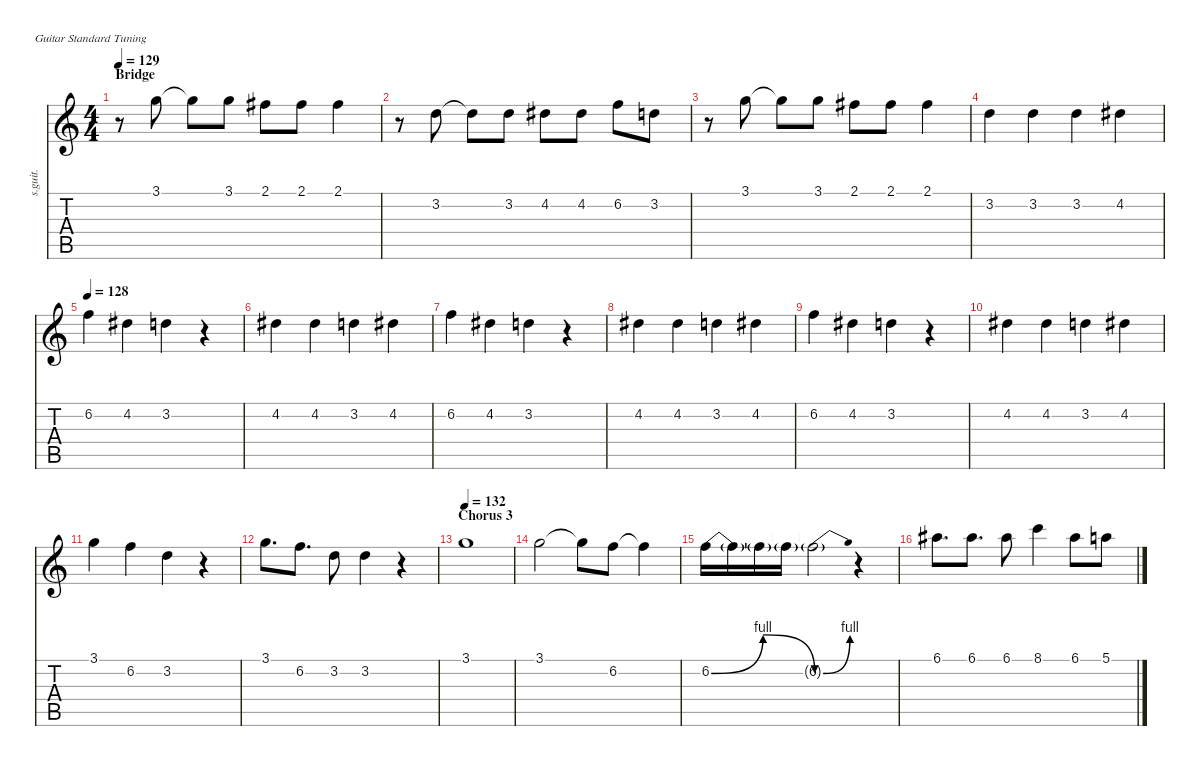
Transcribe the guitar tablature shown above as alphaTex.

\defaultSystemsLayout 4
\hideDynamics
\bracketExtendMode nobrackets
\track ("Serj Tankian | Vocals" "s.guit.") {instrument violin}
\staff {score tabs}
\tuning (E4 B3 G3 D3 A2 E2)
\displaytranspose 12
\ts (4 4)
\section ("" "Bridge")
\tempo 129
\clef g2
\ks c
r.8{dy f} 3.1.8{lyrics (0 "") lyrics (1 "") lyrics (2 "") lyrics (3 "") lyrics (4 "")} 3.1{t}.8{lyrics (0 "") lyrics (1 "") lyrics (2 "") lyrics (3 "") lyrics (4 "")} 3.1.8{lyrics (0 "") lyrics (1 "") lyrics (2 "") lyrics (3 "") lyrics (4 "")} 2.1{acc #}.8{lyrics (0 "") lyrics (1 "") lyrics (2 "") lyrics (3 "") lyrics (4 "")} 2.1{acc #}.8{lyrics (0 "") lyrics (1 "") lyrics (2 "") lyrics (3 "") lyrics (4 "")} 2.1{acc #}.4{lyrics (0 "") lyrics (1 "") lyrics (2 "") lyrics (3 "") lyrics (4 "")} |
r.8 3.2.8{lyrics (0 "") lyrics (1 "") lyrics (2 "") lyrics (3 "") lyrics (4 "")} 3.2{t}.8{lyrics (0 "") lyrics (1 "") lyrics (2 "") lyrics (3 "") lyrics (4 "")} 3.2.8{lyrics (0 "") lyrics (1 "") lyrics (2 "") lyrics (3 "") lyrics (4 "")} 4.2{acc #}.8{lyrics (0 "") lyrics (1 "") lyrics (2 "") lyrics (3 "") lyrics (4 "")} 4.2{acc #}.8{lyrics (0 "") lyrics (1 "") lyrics (2 "") lyrics (3 "") lyrics (4 "")} 6.2.8{lyrics (0 "") lyrics (1 "") lyrics (2 "") lyrics (3 "") lyrics (4 "")} 3.2.8{lyrics (0 "") lyrics (1 "") lyrics (2 "") lyrics (3 "") lyrics (4 "")} |
r.8 3.1.8{lyrics (0 "") lyrics (1 "") lyrics (2 "") lyrics (3 "") lyrics (4 "")} 3.1{t}.8{lyrics (0 "") lyrics (1 "") lyrics (2 "") lyrics (3 "") lyrics (4 "")} 3.1.8{lyrics (0 "") lyrics (1 "") lyrics (2 "") lyrics (3 "") lyrics (4 "")} 2.1{acc #}.8{lyrics (0 "") lyrics (1 "") lyrics (2 "") lyrics (3 "") lyrics (4 "")} 2.1{acc #}.8{lyrics (0 "") lyrics (1 "") lyrics (2 "") lyrics (3 "") lyrics (4 "")} 2.1{acc #}.4{lyrics (0 "") lyrics (1 "") lyrics (2 "") lyrics (3 "") lyrics (4 "")} |
3.2.4{lyrics (0 "") lyrics (1 "") lyrics (2 "") lyrics (3 "") lyrics (4 "")} 3.2.4{lyrics (0 "") lyrics (1 "") lyrics (2 "") lyrics (3 "") lyrics (4 "")} 3.2.4{lyrics (0 "") lyrics (1 "") lyrics (2 "") lyrics (3 "") lyrics (4 "")} 4.2{acc #}.4{lyrics (0 "") lyrics (1 "") lyrics (2 "") lyrics (3 "") lyrics (4 "")} |
\tempo 128
6.2.4{lyrics (0 "") lyrics (1 "") lyrics (2 "") lyrics (3 "") lyrics (4 "")} 4.2{acc #}.4{lyrics (0 "") lyrics (1 "") lyrics (2 "") lyrics (3 "") lyrics (4 "")} 3.2.4{lyrics (0 "") lyrics (1 "") lyrics (2 "") lyrics (3 "") lyrics (4 "")} r.4 |
4.2{acc #}.4{lyrics (0 "") lyrics (1 "") lyrics (2 "") lyrics (3 "") lyrics (4 "")} 4.2{acc #}.4{lyrics (0 "") lyrics (1 "") lyrics (2 "") lyrics (3 "") lyrics (4 "")} 3.2.4{lyrics (0 "") lyrics (1 "") lyrics (2 "") lyrics (3 "") lyrics (4 "")} 4.2{acc #}.4{lyrics (0 "") lyrics (1 "") lyrics (2 "") lyrics (3 "") lyrics (4 "")} |
6.2.4{lyrics (0 "") lyrics (1 "") lyrics (2 "") lyrics (3 "") lyrics (4 "")} 4.2{acc #}.4{lyrics (0 "") lyrics (1 "") lyrics (2 "") lyrics (3 "") lyrics (4 "")} 3.2.4{lyrics (0 "") lyrics (1 "") lyrics (2 "") lyrics (3 "") lyrics (4 "")} r.4 |
4.2{acc #}.4{lyrics (0 "") lyrics (1 "") lyrics (2 "") lyrics (3 "") lyrics (4 "")} 4.2{acc #}.4{lyrics (0 "") lyrics (1 "") lyrics (2 "") lyrics (3 "") lyrics (4 "")} 3.2.4{lyrics (0 "") lyrics (1 "") lyrics (2 "") lyrics (3 "") lyrics (4 "")} 4.2{acc #}.4{lyrics (0 "") lyrics (1 "") lyrics (2 "") lyrics (3 "") lyrics (4 "")} |
6.2.4{lyrics (0 "") lyrics (1 "") lyrics (2 "") lyrics (3 "") lyrics (4 "")} 4.2{acc #}.4{lyrics (0 "") lyrics (1 "") lyrics (2 "") lyrics (3 "") lyrics (4 "")} 3.2.4{lyrics (0 "") lyrics (1 "") lyrics (2 "") lyrics (3 "") lyrics (4 "")} r.4 |
4.2{acc #}.4{lyrics (0 "") lyrics (1 "") lyrics (2 "") lyrics (3 "") lyrics (4 "")} 4.2{acc #}.4{lyrics (0 "") lyrics (1 "") lyrics (2 "") lyrics (3 "") lyrics (4 "")} 3.2.4{lyrics (0 "") lyrics (1 "") lyrics (2 "") lyrics (3 "") lyrics (4 "")} 4.2{acc #}.4{lyrics (0 "") lyrics (1 "") lyrics (2 "") lyrics (3 "") lyrics (4 "")} |
3.1.4{lyrics (0 "") lyrics (1 "") lyrics (2 "") lyrics (3 "") lyrics (4 "")} 6.2.4{lyrics (0 "") lyrics (1 "") lyrics (2 "") lyrics (3 "") lyrics (4 "")} 3.2.4{lyrics (0 "") lyrics (1 "") lyrics (2 "") lyrics (3 "") lyrics (4 "")} r.4 |
3.1.8{d lyrics (0 "") lyrics (1 "") lyrics (2 "") lyrics (3 "") lyrics (4 "")} 6.2.8{d lyrics (0 "") lyrics (1 "") lyrics (2 "") lyrics (3 "") lyrics (4 "")} 3.2.8{lyrics (0 "") lyrics (1 "") lyrics (2 "") lyrics (3 "") lyrics (4 "")} 3.2.4{lyrics (0 "") lyrics (1 "") lyrics (2 "") lyrics (3 "") lyrics (4 "")} r.4 |
\section ("" "Chorus 3")
\tempo 132
3.1.1{lyrics (0 "") lyrics (1 "") lyrics (2 "") lyrics (3 "") lyrics (4 "")} |
3.1.2{lyrics (0 "") lyrics (1 "") lyrics (2 "") lyrics (3 "") lyrics (4 "")} 3.1{t}.8{lyrics (0 "") lyrics (1 "") lyrics (2 "") lyrics (3 "") lyrics (4 "")} 6.2.8{lyrics (0 "") lyrics (1 "") lyrics (2 "") lyrics (3 "") lyrics (4 "")} 6.2{t}.4{lyrics (0 "") lyrics (1 "") lyrics (2 "") lyrics (3 "") lyrics (4 "")} |
6.2{be (bendrelease 0 0 30 4 30 4 60 0)}.16{lyrics (0 "") lyrics (1 "") lyrics (2 "") lyrics (3 "") lyrics (4 "")} 6.2{t}.16{lyrics (0 "") lyrics (1 "") lyrics (2 "") lyrics (3 "") lyrics (4 "")} 6.2{t}.16{lyrics (0 "") lyrics (1 "") lyrics (2 "") lyrics (3 "") lyrics (4 "")} 6.2{t}.16{lyrics (0 "") lyrics (1 "") lyrics (2 "") lyrics (3 "") lyrics (4 "")} 6.2{be (bend 0 0 15 4) t}.2{lyrics (0 "") lyrics (1 "") lyrics (2 "") lyrics (3 "") lyrics (4 "")} r.4 |
6.1{acc #}.8{d lyrics (0 "") lyrics (1 "") lyrics (2 "") lyrics (3 "") lyrics (4 "")} 6.1{acc #}.8{d lyrics (0 "") lyrics (1 "") lyrics (2 "") lyrics (3 "") lyrics (4 "")} 6.1{acc #}.8{lyrics (0 "") lyrics (1 "") lyrics (2 "") lyrics (3 "") lyrics (4 "")} 8.1.4{lyrics (0 "") lyrics (1 "") lyrics (2 "") lyrics (3 "") lyrics (4 "")} 6.1{acc #}.8{lyrics (0 "") lyrics (1 "") lyrics (2 "") lyrics (3 "") lyrics (4 "")} 5.1.8{lyrics (0 "") lyrics (1 "") lyrics (2 "") lyrics (3 "") lyrics (4 "")}
